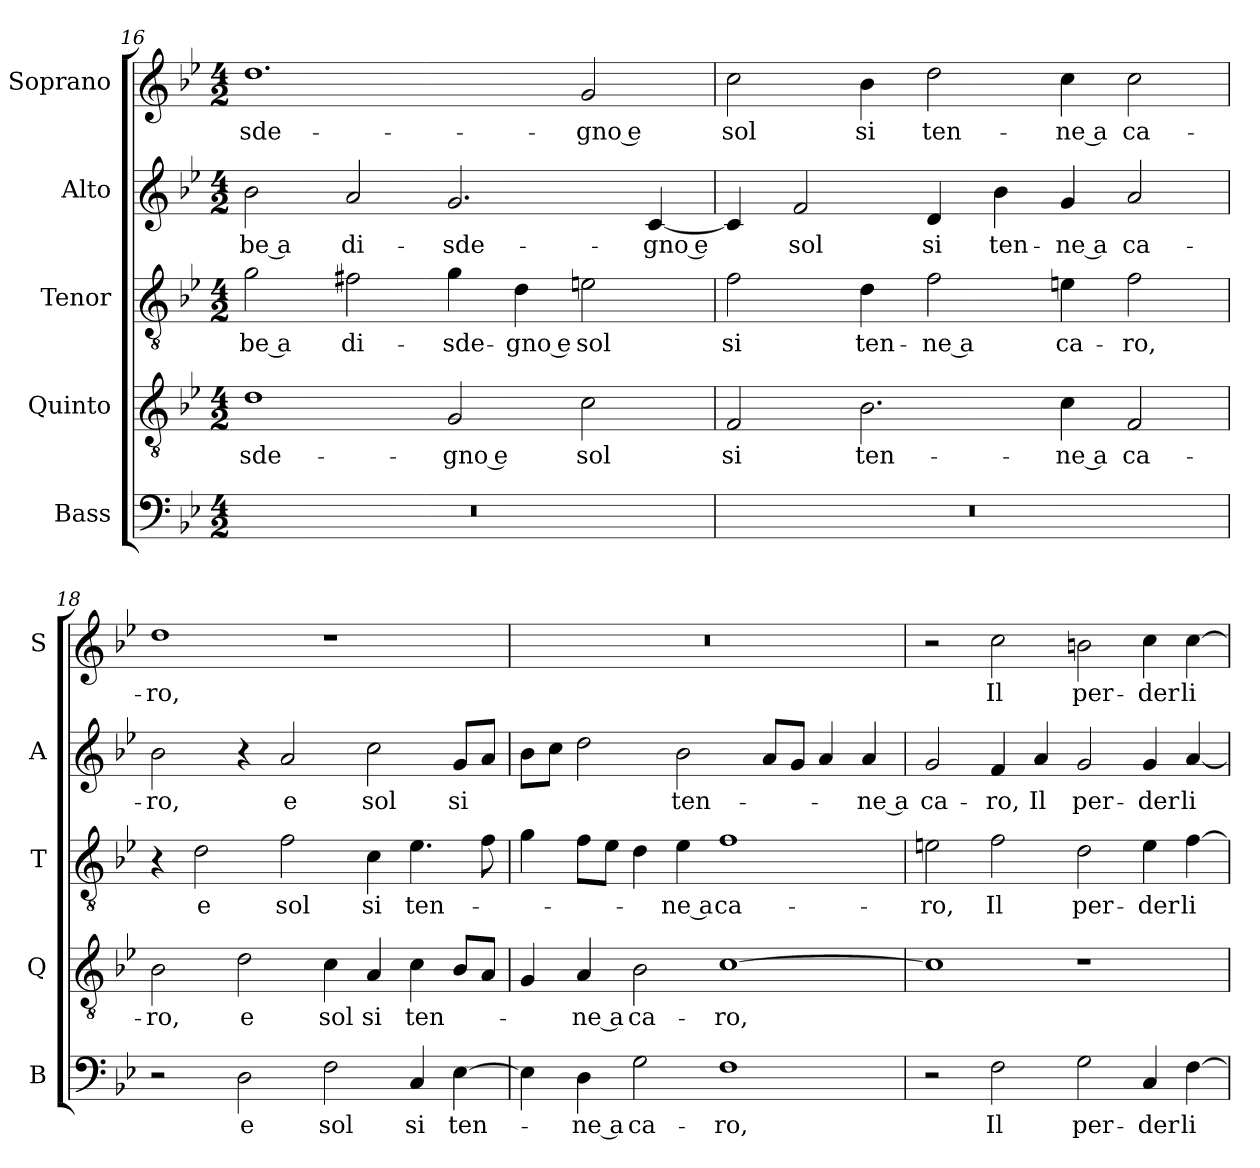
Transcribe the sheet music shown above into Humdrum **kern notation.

**kern	**text	**kern	**text	**kern	**text	**kern	**text	**kern	**text
*part5	*part5	*part4	*part4	*part3	*part3	*part2	*part2	*part1	*part1
*staff5	*staff5	*staff4	*staff4	*staff3	*staff3	*staff2	*staff2	*staff1	*staff1
*I"Bass	*	*I"Quinto	*	*I"Tenor	*	*I"Alto	*	*I"Soprano	*
*I'B	*	*I'Q	*	*I'T	*	*I'A	*	*I'S	*
*clefF4	*	*clefGv2	*	*clefGv2	*	*clefG2	*	*clefG2	*
*k[b-e-]	*	*k[b-e-]	*	*k[b-e-]	*	*k[b-e-]	*	*k[b-e-]	*
*B-:	*	*B-:	*	*B-:	*	*B-:	*	*B-:	*
*M4/2	*	*M4/2	*	*M4/2	*	*M4/2	*	*M4/2	*
=16	=16	=16	=16	=16	=16	=16	=16	=16	=16
!	!	!	!LO:LY:b	!	!	!	!	!	!
!	!	!	!	!	!LO:LY:b	!	!	!	!
!	!	!	!	!	!	!	!LO:LY:b	!	!
!	!	!	!	!	!	!	!	!	!LO:LY:b
0r	.	1d	-sde-	2g\	-be a	2b-\	-be a	1.dd	-sde-
!	!	!	!	!	!LO:LY:b	!	!	!	!
!	!	!	!	!	!	!	!LO:LY:b	!	!
.	.	.	.	2f#X\	di-	2a/	di-	.	.
!	!	!	!LO:LY:b	!	!	!	!	!	!
!	!	!	!	!	!LO:LY:b	!	!	!	!
!	!	!	!	!	!	!	!LO:LY:b	!	!
.	.	2G/	-gno e	4g\	-sde-	2.g/	-sde-	.	.
!	!	!	!	!	!LO:LY:b	!	!	!	!
.	.	.	.	4d\	-gno e	.	.	.	.
!	!	!	!LO:LY:b	!	!	!	!	!	!
!	!	!	!	!	!LO:LY:b	!	!	!	!
!	!	!	!	!	!	!	!	!	!LO:LY:b
.	.	2c\	sol	2en\	sol	.	.	2g/	-gno e
!	!	!	!	!	!	!	!LO:LY:b	!	!
.	.	.	.	.	.	[4c/	-gno e	.	.
!!LO:PB:g=z
=17	=17	=17	=17	=17	=17	=17	=17	=17	=17
!	!	!	!LO:LY:b	!	!	!	!	!	!
!	!	!	!	!	!LO:LY:b	!	!	!	!
!	!	!	!	!	!	!	!	!	!LO:LY:b
0r	.	2F/	si	2f\	si	4c/]	.	2cc\	sol
!	!	!	!	!	!	!	!LO:LY:b	!	!
.	.	.	.	.	.	2f/	sol	.	.
!	!	!	!LO:LY:b	!	!	!	!	!	!
!	!	!	!	!	!LO:LY:b	!	!	!	!
!	!	!	!	!	!	!	!	!	!LO:LY:b
.	.	2.B-\	ten-	4d\	ten-	.	.	4b-\	si
!	!	!	!	!	!LO:LY:b	!	!	!	!
!	!	!	!	!	!	!	!LO:LY:b	!	!
!	!	!	!	!	!	!	!	!	!LO:LY:b
.	.	.	.	2f\	-ne a	4d/	si	2dd\	ten-
!	!	!	!	!	!	!	!LO:LY:b	!	!
.	.	.	.	.	.	4b-\	ten-	.	.
!	!	!	!LO:LY:b	!	!	!	!	!	!
!	!	!	!	!	!LO:LY:b	!	!	!	!
!	!	!	!	!	!	!	!LO:LY:b	!	!
!	!	!	!	!	!	!	!	!	!LO:LY:b
.	.	4c\	-ne a	4en\	ca-	4g/	-ne a	4cc\	-ne a
!	!	!	!LO:LY:b	!	!	!	!	!	!
!	!	!	!	!	!LO:LY:b	!	!	!	!
!	!	!	!	!	!	!	!LO:LY:b	!	!
!	!	!	!	!	!	!	!	!	!LO:LY:b
.	.	2F/	ca-	2f\	-ro,	2a/	ca-	2cc\	ca-
=18	=18	=18	=18	=18	=18	=18	=18	=18	=18
!	!	!	!LO:LY:b	!	!	!	!	!	!
!	!	!	!	!	!	!	!LO:LY:b	!	!
!	!	!	!	!	!	!	!	!	!LO:LY:b
2r	.	2B-\	-ro,	4r	.	2b-\	-ro,	1dd	-ro,
!	!	!	!	!	!LO:LY:b	!	!	!	!
.	.	.	.	2d\	e	.	.	.	.
!	!LO:LY:b	!	!	!	!	!	!	!	!
!	!	!	!LO:LY:b	!	!	!	!	!	!
2D\	e	2d\	e	.	.	4r	.	.	.
!	!	!	!	!	!LO:LY:b	!	!	!	!
!	!	!	!	!	!	!	!LO:LY:b	!	!
.	.	.	.	2f\	sol	2a/	e	.	.
!	!LO:LY:b	!	!	!	!	!	!	!	!
!	!	!	!LO:LY:b	!	!	!	!	!	!
2F\	sol	4c\	sol	.	.	.	.	1r	.
!	!	!	!LO:LY:b	!	!	!	!	!	!
!	!	!	!	!	!LO:LY:b	!	!	!	!
!	!	!	!	!	!	!	!LO:LY:b	!	!
.	.	4A/	si	4c\	si	2cc\	sol	.	.
!	!LO:LY:b	!	!	!	!	!	!	!	!
!	!	!	!LO:LY:b	!	!	!	!	!	!
!	!	!	!	!	!LO:LY:b	!	!	!	!
4C/	si	4c\	ten-	4.e-\	ten-	.	.	.	.
!	!LO:LY:b	!	!	!	!	!	!	!	!
!	!	!	!	!	!	!	!LO:LY:b	!	!
[4E-\	ten-	8B-/L	.	.	.	8g/L	si	.	.
.	.	8A/J	.	8f\	.	8a/J	.	.	.
=19	=19	=19	=19	=19	=19	=19	=19	=19	=19
4E-\]	.	4G/	.	4g\	.	8b-\L	.	0r	.
.	.	.	.	.	.	8cc\J	.	.	.
!	!LO:LY:b	!	!	!	!	!	!	!	!
!	!	!	!LO:LY:b	!	!	!	!	!	!
4D\	-ne a	4A/	-ne a	8f\L	.	2dd\	.	.	.
.	.	.	.	8e-\J	.	.	.	.	.
!	!LO:LY:b	!	!	!	!	!	!	!	!
!	!	!	!LO:LY:b	!	!	!	!	!	!
2G\	ca-	2B-\	ca-	4d\	.	.	.	.	.
!	!	!	!	!	!LO:LY:b	!	!	!	!
!	!	!	!	!	!	!	!LO:LY:b	!	!
.	.	.	.	4e-\	-ne a	2b-\	ten-	.	.
!	!LO:LY:b	!	!	!	!	!	!	!	!
!	!	!	!LO:LY:b	!	!	!	!	!	!
!	!	!	!	!	!LO:LY:b	!	!	!	!
1F	-ro,	[1c	-ro,	1f	ca-	.	.	.	.
.	.	.	.	.	.	8a/L	.	.	.
.	.	.	.	.	.	8g/J	.	.	.
.	.	.	.	.	.	4a/	.	.	.
!	!	!	!	!	!	!	!LO:LY:b	!	!
.	.	.	.	.	.	4a/	-ne a	.	.
!!LO:LB:g=z
=20	=20	=20	=20	=20	=20	=20	=20	=20	=20
!	!	!	!	!	!LO:LY:b	!	!	!	!
!	!	!	!	!	!	!	!LO:LY:b	!	!
2r	.	1c]	.	2en\	-ro,	2g/	ca-	2r	.
!	!LO:LY:b	!	!	!	!	!	!	!	!
!	!	!	!	!	!LO:LY:b	!	!	!	!
!	!	!	!	!	!	!	!LO:LY:b	!	!
!	!	!	!	!	!	!	!	!	!LO:LY:b
2F\	Il	.	.	2f\	Il	4f/	-ro,	2cc\	Il
!	!	!	!	!	!	!	!LO:LY:b	!	!
.	.	.	.	.	.	4a/	Il	.	.
!	!LO:LY:b	!	!	!	!	!	!	!	!
!	!	!	!	!	!LO:LY:b	!	!	!	!
!	!	!	!	!	!	!	!LO:LY:b	!	!
!	!	!	!	!	!	!	!	!	!LO:LY:b
2G\	per-	1r	.	2d\	per-	2g/	per-	2bn\	per-
!	!LO:LY:b	!	!	!	!	!	!	!	!
!	!	!	!	!	!LO:LY:b	!	!	!	!
!	!	!	!	!	!	!	!LO:LY:b	!	!
!	!	!	!	!	!	!	!	!	!LO:LY:b
4C/	-der	.	.	4e\	-der	4g/	-der	4cc\	-der
!	!LO:LY:b	!	!	!	!	!	!	!	!
!	!	!	!	!	!LO:LY:b	!	!	!	!
!	!	!	!	!	!	!	!LO:LY:b	!	!
!	!	!	!	!	!	!	!	!	!LO:LY:b
[4F\	li-	.	.	[4f\	li-	[4a/	li-	[4cc\	li-
=	=	=	=	=	=	=	=	=	=
*-	*-	*-	*-	*-	*-	*-	*-	*-	*-
